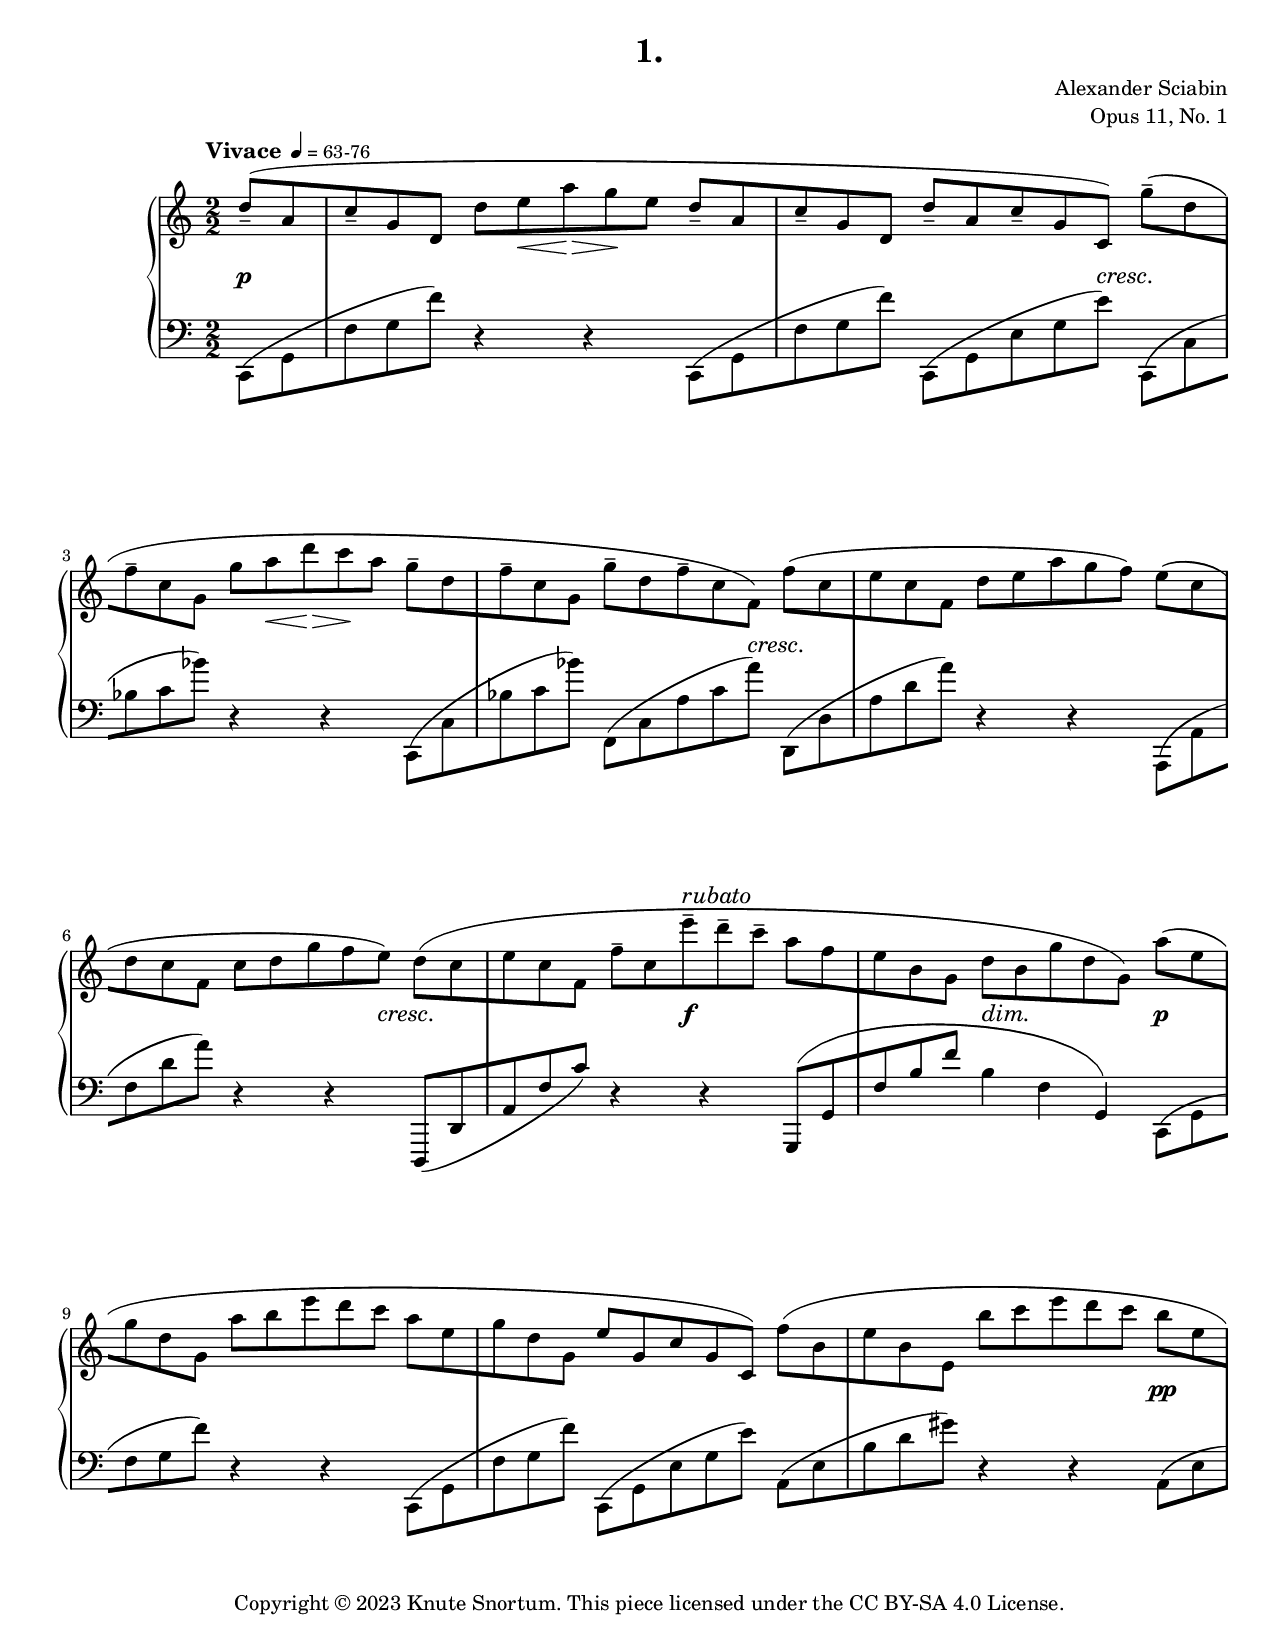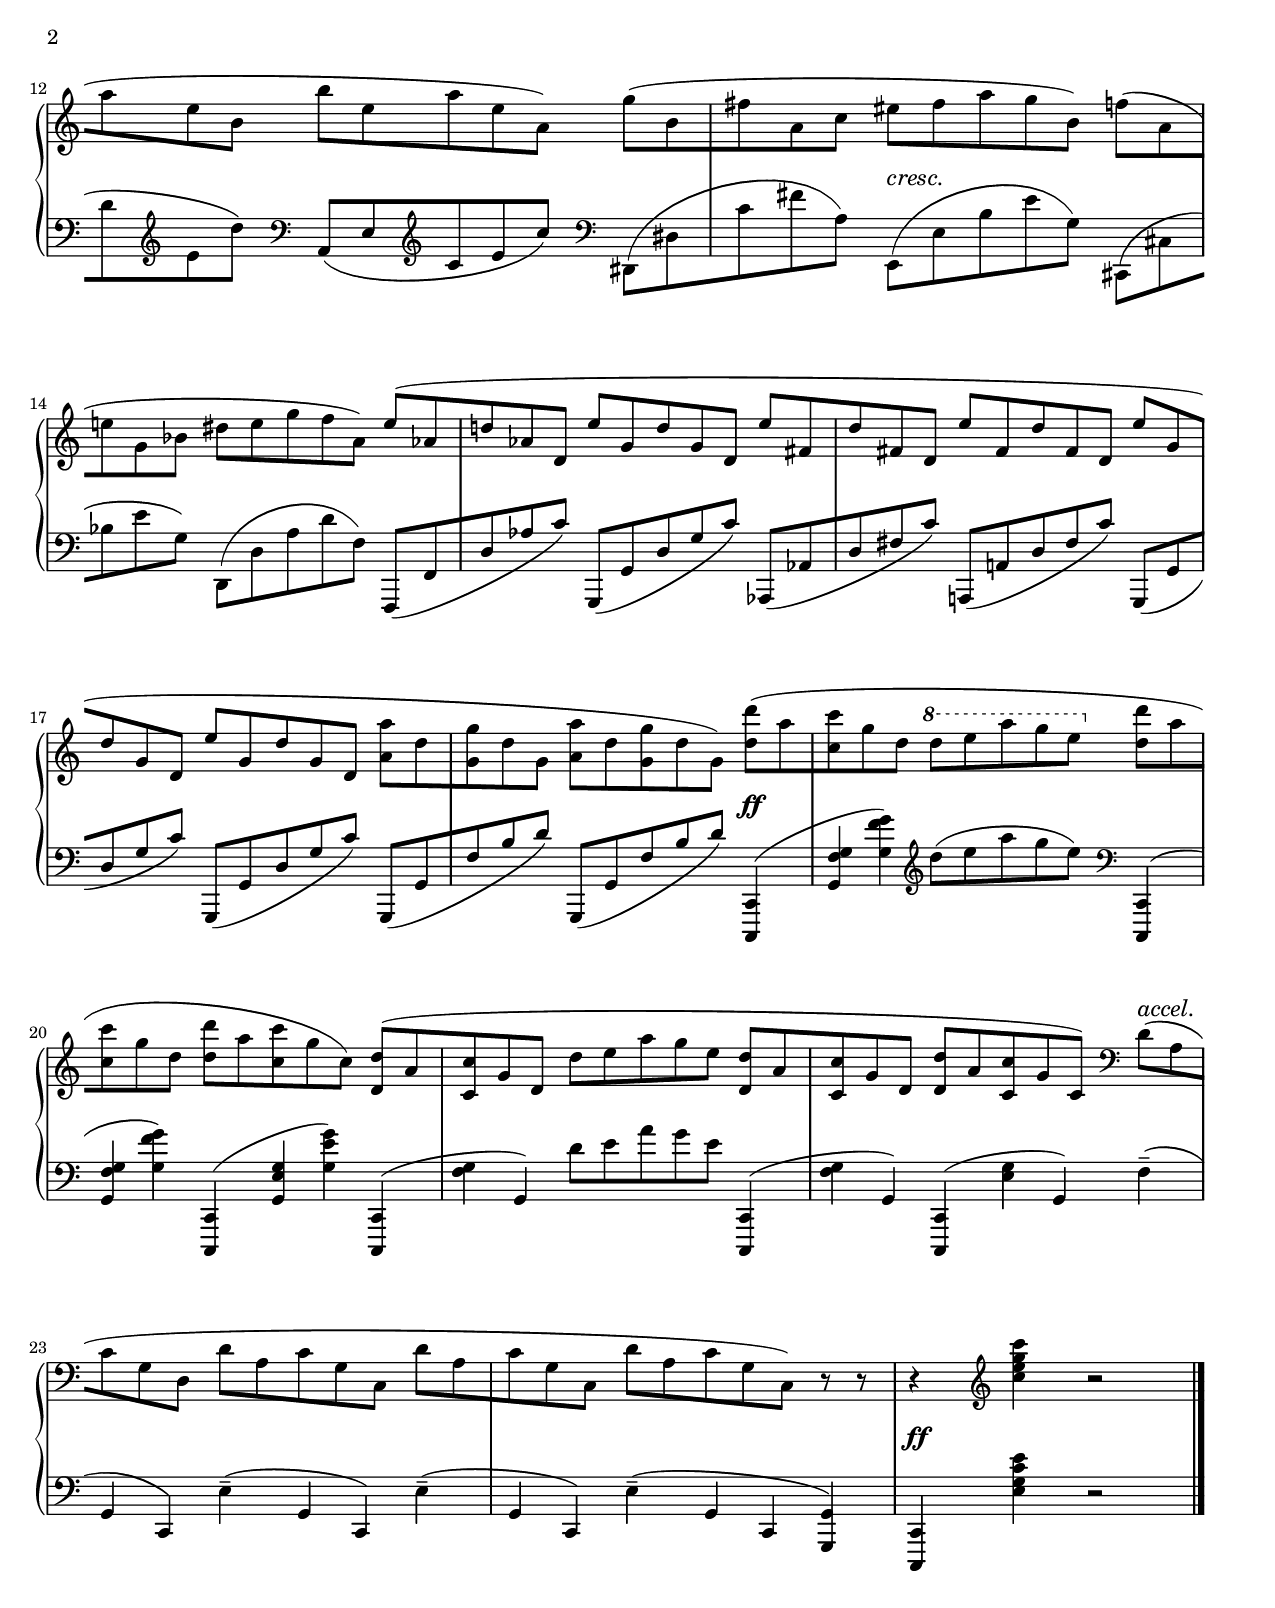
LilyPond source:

\version "2.24.0"

\include "includes/header-paper.ily"
%...+....1....+....2....+....3....+....4....+....5....+....6....+....7....+....

\version "2.24.0"
\language "english"

\include "global-variables.ily"

%%% Posistions and shapes %%%

beamBrokenA = \once \alterBroken positions #'((-7 . -4) (-2 . 0)) Beam
beamBrokenB = \once \alterBroken positions #'((-8 . -5) (-3 . 0)) Beam
beamBrokenC = \once \alterBroken positions #'((-7 . -4) (-3 . -1)) Beam
beamBrokenD = \once \alterBroken positions #'((-3.5 . -3.5) (-4 . -4)) Beam
beamBrokenE = \once \alterBroken positions #'((0 . 2) (3 . 6)) Beam
beamBrokenF = \once \alterBroken positions #'((-1.5 . -1.5) (-2.5 . -2.5)) Beam

slurShapeA = \shape #'((0 . 0) (0 . 0) (0 . 0) (0 . 2)) \etc
slurShapeB = \shape #'((0 . 0) (0 . 0) (0 . 0) (0 . 2)) \etc
slurShapeC = \shape #'((0 . 0) (0 . -2) (0 . 0) (0 . 3)) \etc
slurShapeD = \shape #'((0 . 0) (0 . 0) (0 . 0) (0 . 1)) \etc
slurShapeE = \shape #'((0 . 0) (0 . 0) (0 . 0) (0 . 1)) \etc
slurShapeF = \shape #'((0 . 0) (0 . 0) (0 . 0) (0 . 2)) \etc
slurShapeG = \shape #'((0 . 3.5) (0 . 3.75) (0 . 3.75) (0 . 4.5)) \etc
slurShapeH = \shape #'(
                        ((0 . 0) (0 . 0) (0 . 0) (0 . 0))
                        ((0 . 1) (0 . 0) (0 . 0) (0 . 0))
                        ) \etc
slurShapeI = \shape #'(
                        ((0 . 0) (0 . 0) (0 . 0) (0 . 0))
                        ((0 . -1.25) (0 . -0.5) (0 . 0) (0 . 0))
                        ) \etc
slurShapeJ = \shape #'(
                        ((0 . 0) (0 . 0) (0 . 0) (0 . 0))
                        ((0 . 0) (2 . 0) (0.5 . 0) (0.25 . 3))
                        ) \etc

%%% Music %%%

global = {
  \time 2/2
  \numericTimeSignature
  \key c \major
  \accidentalStyle piano
  \omit TupletBracket
  \omit TupletNumber
}

rightHand = \relative {
  \global
  \partial 2*2/5 \tuplet 5/4 { d''8--[( a
    c8-- g d]  d'[ e\< a\> g\! e]  d--[ a |
    c8-- g d]  d'--[ a c-- g c,])  g''--[( d |
    f8-- c g]  g'[ a\< d\> c\! a]  g--[ d |
    f8-- c g]  g'--[ d f-- c f,])  f'[( c |
    e8 c f,]  d'[ e a g f])  e[( c |
    d8 c f,]  c'[ d g f e])  d[( c |
    e8 c f,]  f'--[ c e'--^\rubato d-- c--]  a[ f |
    e8 b g]  d'[ b g' d g,])  a'8[( e |
    
    \barNumberCheck 9
    g8 d g,]  a'[ b e d c]  a[ e |
    g8 d g,]  e'[ g, c g c,])  f'[( b, |
    e8 b e,]  b''[ c e d c]  b[ e, |
    a8 e b]  b'[ e, a e a,])  g'[( b, |
    fs'8 a, c]  es[ fs a g b,])  \beamBrokenD f'[( a, |
    e'8 g, bf]  ds[ e g f a,])  e'[ \slurShapeH ( af, |
    d8 af d,]  e'[ g, d' g, d]  e'[ fs, |
    d'8 fs, d]  e'[ fs, d' fs, d]  e'[ g, |
    
    \barNumberCheck 17
    d'8 g, d]  e'[ g, d' g, d]  <a' a'>[ d |
    <g, g'>8 d' g,]  <a a'>[ d <g, g'> d' g,])  <d' d'>[( a' |
    <c, c'>8 g' d]  \ottavaInsideSlur \ottava 1 d'[ e a g e]
      \ottava 0 \beamBrokenF <d, d'>[ a' |
    <c, c'>8 g' d]  <d d'>[ a' <c, c'> g' c,])  <d, d'>8[( a' |
    <c, c'>8 g' d]  d'[ e a g e]  <d, d'>8[ a' |
    <c, c'>8 g' d]  <d d'>[ a' <c, c'> g' c,])  \clef bass d[(^\accel a |
    c8 g d]  d'[ a c g c,]  d'[ a |
    c8 g c,]  d'[ a c g c,]) r r |
  }
  r4 \clef treble <c'' e g c> r2 |
  \bar "|."
}

leftHand = \relative {
  \global
  \clef bass
  \partial 2*2/5 \tuplet 5/4 { c,8[( g'
  f'8 g f']) } r4 r \tuplet 5/4 { c,,8[( g' |
  f'8 g f'])  c,,[( g' e' g e'])  \beamBrokenA c,,[ \slurShapeA ( c' |
  bf'8 c bf']) } r4 r \tuplet 5/4 { c,,,8[( c' |
  bf'8 c bf'])  f,,[( c' a' c a'])  d,,,[( d' |
  a'8 d a']) } r4 r \tuplet 5/4 { \beamBrokenB a,,,8[ \slurShapeB ( a' |
  f'8 d' a']) } r4 r \tuplet 5/4 { d,,,,8[( d' |
  a'8 f' c']) } r4 r \tuplet 5/4 { g,,8[ \slurShapeC ( g' |
  f'8 b f'] } \tuplet 3/2 { b,4 f g,) } \tuplet 5/4 { c,8[ \slurShapeD ( g' |
                                                      
  \barNumberCheck 9
  f'8 g f']) } r4 r \tuplet 5/4 { c,,8[( g' |
  f'8 g f'])  c,,[( g' e' g e']) a,,[( e' |
  b'8 d gs]) } r4 r \tuplet 5/4 { a,,8[ \slurShapeE ( e'
    d'8 \clef treble e d'])  \clef bass a,,[( e' \clef treble c' e c'])
      \clef bass ds,,,[( ds' |
    c'8 fs a,])  e,[( e' b' e g,])  \beamBrokenC cs,,[ \slurShapeF ( cs' |
    bf'8 e g,])  d,[( d' a' d f,])  f,,[( f' |
    d'8 af' c])  g,,[( g' d' g c])  af,,[( af' |
    d8 fs c'])  a,,[( a' d fs c'])  \beamBrokenE g,,[ \slurShapeI ( g' |
    
    \barNumberCheck 17
    d'8 g c])  g,,[( g' d' g c])  g,,[( g' |
    f'8 b d])  g,,,[( g' f' b d])  <c,,, c'>4( |
    <g'' f' g>4*3/4 <g' f' g>)  \clef treble d''8[( e a g e])
      \clef bass <c,,,, c'>4 \slurShapeG ( |
    <g'' f' g>4*3/4 <g' f' g>)  <c,,, c'>4( <g'' e' g>4*3/4 <g' e' g>)  
      <c,,, c'>4( |
    <f'' g>4*3/4 g,)  d''8[ e a g e]  <c,,, c'>4( |
    <f'' g>4*3/4 g,)  <c,, c'>4( <e'' g>4*3/4 g,)  f'4-- \slurShapeJ ( |
    g,4*3/4 c,)  e'4--( g,4*3/4 c,)  e'4--( |
    g,4*3/4 c,)  e'4--( g,4*3/4 c,  <g g'>4)
  }
  <c, c'>4 <e'' g c e> r2 |
}

dynamics = {
  \override DynamicTextSpanner.style = #'none
  \partial 2*2/5 \tuplet 5/4 { s4\p
    s1 s4 |
    s4.  s2 s8\cresc  s4 |
    s1 s4 |
    s4.  s2 s8\cresc  s4 |
    s1 s4 |
    s4.  s2 s8\cresc  s4 |
    s4.  s4 s4.\f  s4 |
    s4.  s4\dim s4.  s4\p |
    
    \barNumberCheck 9
    s1 s4 |
    s1 s4 |
    s4.  s4 s4.  s4\pp |
    s1 s4 |
    s4.  s4\cresc s4.  s4 |
  } 
  s1 * 3 |
  
  \barNumberCheck 17
  s1
  \tuplet 5/4 { s1 s4\ff } |
  s1 * 6 |
  s1\ff |
}

% MIDI only
pedal = {
  \partial 2*2/5 \tuplet 5/4 { s4\sd
  s4. } s2\su \tuplet 5/4 { s4\sd |
  s4.  s4\su\sd s4.  s4\su\sd |
  s4. } s2\su \tuplet 5/4 { s4\sd |
  s4.  s4\su\sd s4.  s4\su\sd |
  s4. } s2\su \tuplet 5/4 { s4\sd |
  s4. } s2\su \tuplet 5/4 { s4\sd |
  s4. } s2\su \tuplet 5/4 { s4\sd |
  s4. } \tuplet 3/2 { s2. } \tuplet 5/4 { s4\su\sd |
                              
  \barNumberCheck 9
  s4. } s2\su \tuplet 5/4 { s4\sd |
  s4.  s4\su\sd s4.  s4\su\sd |
  s4. } s2\su \tuplet 5/4 { s4\sd |
  \repeat unfold 5 { s4.  s4\su\sd s4.  s4\su\sd | }
  
  \barNumberCheck 17
  s4.  s4\su\sd s4.  s4\su\sd |
  s4.  s4\su\sd s4.  s4\su\sd |
  s4.  s4\su s4.  s4\sd |
  s4.  s4\su\sd s4.  s4\su\sd |
  s4.  s4\su s4.  s4\sd |
  s4.  s4\su\sd s4. s4\su\sd |
  s4.  s4\su\sd s4. s4 |
  s4.  s4 s4.  s4 } |
  s2 s\su |
}

forceBreaks = {
  \partial 2*2/5 s2*2/5
  s1 s1 \break
  s1 * 2 s1 \break
  s1 * 2 s1 \break
  s1 * 2 s1 \pageBreak
  
  s1 s1 \break
  s1 * 2 s1 \break
  s1 * 2 s1 \break
  s1 * 2 s1 \break
}

tempi = {
  \set Score.tempoHideNote = ##t
  \tempo 4 = 100
  \textMark \markup \tempo-markup Vivace #2 #0 63-76
  \partial 2*2/5 s2*2/5
  s1 * 6 |
  \tuplet 5/4 { s4. s4 \tempo 4 = 92 s4. \tempo 4 = 100 s4 } |
  s1 |
  
  \barNumberCheck 9
  s1 * 3 |
  \tuplet 5/4 { 
    s4. s4 s4. \tempo 4 = 104 s4 |
    s4. \tempo 4 = 108 s4 s4. \tempo 4 = 112 s4 |
    s4. \tempo 4 = 116 s4 s4. \tempo 4 = 120 s4 |
    s4. \tempo 4 = 126 s4 s4. \tempo 4 = 132 s4 |
    s4. \tempo 4 = 138 s4 s4. \tempo 4 = 144 s4 |
  } 
  
  \barNumberCheck 17
  \tuplet 5/4 {
    s4. \tempo 4 = 152 s4 s4. \tempo 4 = 160 s4 |
  }
  s1 * 4 |
  \tuplet 5/4 {
    s4. s4 s4. \tempo 4 = 184 s4 |
    s4. \tempo 4 = 192 s4 s4. \tempo 4 = 200 s4 |
    s4. \tempo 4 = 208 s4 s4. s4
  }
}

preludeOneNotes =
\score {
  \header {
    title = "1."
    composer = "Alexander Sciabin"
    opus = "Opus 11, No. 1"
  }
  \keepWithTag layout  
  \new PianoStaff \with { 
    \override StaffGrouper.staff-staff-spacing = 
      #'((basic-distance . 10)
         (padding . 2))
  } <<
    \new Staff = "upper" \rightHand
    \new Dynamics \dynamics
    \new Staff = "lower" \leftHand
    \new Devnull \forceBreaks
    \new Devnull \tempi
  >>
  \layout {}
}

\include "articulate.ly"

preludeOneMidi =
\book {
  \bookOutputName "prelude-op11-no01"
  \score {
    \keepWithTag midi
    \articulate <<
      \new Staff = "upper" << \rightHand \dynamics \pedal \tempi >>
      \new Staff = "lower" << \leftHand \dynamics \pedal \tempi >>
    >>
    \midi {}
  }
}


\preludeOneNotes
\preludeOneMidi
